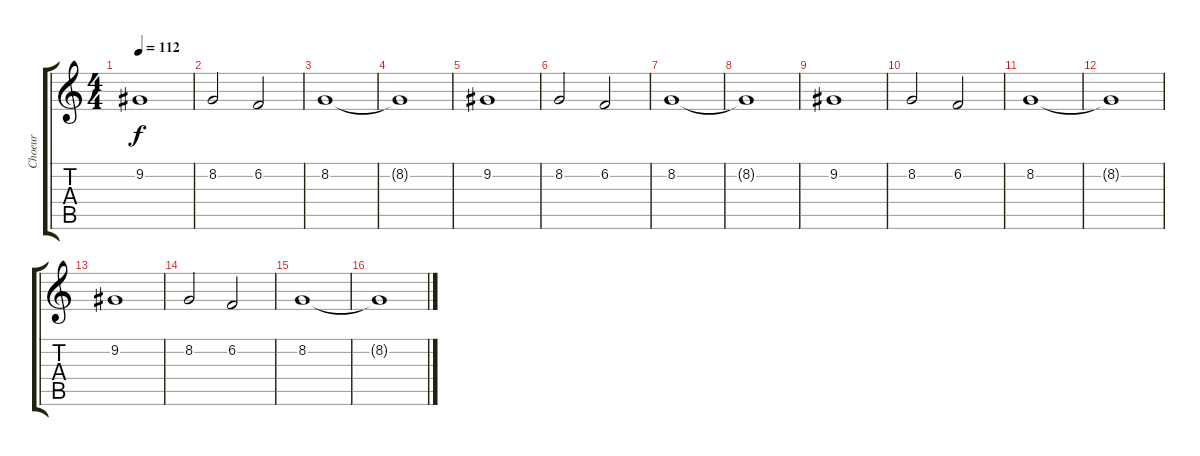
\track ("Choeur" "Choeur") {instrument choiraahs}
\staff {score tabs}
\tuning (E4 B3 G3 D3 A2 E2) {hide}
\ts (4 4)
\tempo 112
\clef g2
\ks c
9.2.1{dy f} |
8.2.2 6.2.2 |
8.2.1 |
8.2{t}.1 |
9.2.1 |
8.2.2 6.2.2 |
\section ("" "")
8.2.1 |
8.2{t}.1 |
9.2.1 |
8.2.2 6.2.2 |
8.2.1 |
8.2{t}.1 |
9.2.1 |
8.2.2 6.2.2 |
8.2.1 |
8.2{t}.1
